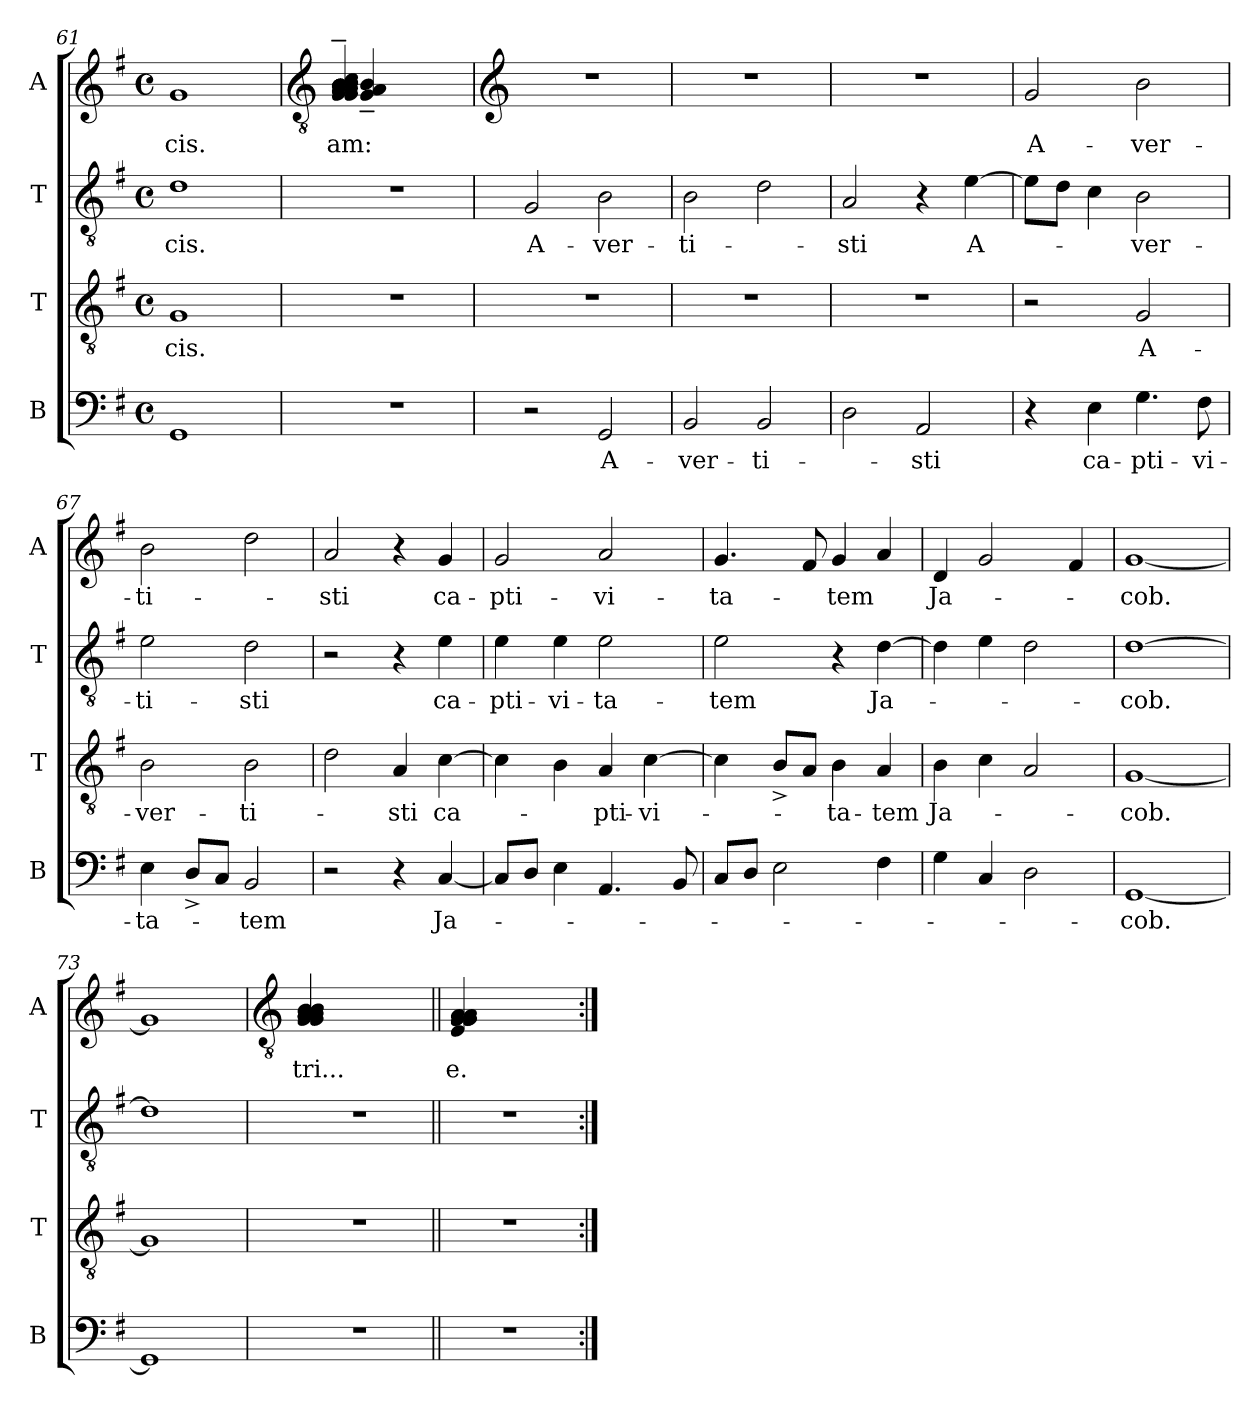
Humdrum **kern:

**kern	**text	**kern	**text	**kern	**text	**kern	**text
*part4	*part4	*part3	*part3	*part2	*part2	*part1	*part1
*staff4	*staff4	*staff3	*staff3	*staff2	*staff2	*staff1	*staff1
*I"B	*	*I"T	*	*I"T	*	*I"A	*
*I'B	*	*I'T	*	*I'T	*	*I'A	*
*clefF4	*	*clefGv2	*	*clefGv2	*	*clefG2	*
*k[f#]	*	*k[f#]	*	*k[f#]	*	*k[f#]	*
*G:	*	*G:	*	*G:	*	*G:	*
*M4/4	*	*M4/4	*	*M4/4	*	*M4/4	*
*met(c)	*	*met(c)	*	*met(c)	*	*met(c)	*
=61	=61	=61	=61	=61	=61	=61	=61
!	!	!	!LO:LY:b	!	!LO:LY:b	!	!LO:LY:b
1GG	.	1G	-cis.	1d	-cis.	1g	-cis.
!!LO:PB:g=z
=62	=62	=62	=62	=62	=62	=62	=62
*	*	*	*	*	*	*clefGv2	*
!	!	!	!	!	!	!	!LO:LY:b:rj
*	*	*	*	*	*	*^	*
!	!	!	!	!	!	!	!	!LO:LY:b:rj
1r	.	1r	.	1r	.	(<(4G/~< 4G/~< 4A/~< 4A/~< 4A/~< 4B/~< 4B/~< 4B/~< 4B/~< 4B/~< 4B/~< 4c/~<	4G/~< 4A/~< 4B/~<	-am:
.	.	.	.	.	.	2.ryy	2.ryy	.
*	*	*	*	*	*	*v	*v	*
!!LO:LB:g=z
=63	=63	=63	=63	=63	=63	=63	=63
*	*	*	*	*	*	*clefG2	*
*	*	*	*	*	*	*^	*
!	!	!	!	!	!LO:LY:b	!	!	!
*	*	*	*	*	*	*v	*v	*
2r	.	1r	.	2G/	A-	1r	.
!	!LO:LY:b	!	!	!	!LO:LY:b	!	!
2GG/	-A-	.	.	2B\	-ver-	.	.
=64	=64	=64	=64	=64	=64	=64	=64
!	!LO:LY:b	!	!	!	!LO:LY:b	!	!
2BB/	-ver-	1r	.	2B\	-ti-	1r	.
!	!LO:LY:b	!	!	!	!	!	!
2BB/	-ti-	.	.	2d\	.	.	.
=65	=65	=65	=65	=65	=65	=65	=65
!	!	!	!	!	!LO:LY:b	!	!
2D\	.	1r	.	2A/	-sti	1r	.
!	!LO:LY:b	!	!	!	!	!	!
2AA/	-sti	.	.	4r	.	.	.
!	!	!	!	!	!LO:LY:b	!	!
.	.	.	.	[>4e\	A-	.	.
=66	=66	=66	=66	=66	=66	=66	=66
!	!	!	!	!	!	!	!LO:LY:b
4r	.	2r	.	8e\L]	.	2g/	A-
.	.	.	.	8d\J	.	.	.
!	!LO:LY:b	!	!	!	!	!	!
4E\	ca-	.	.	4c\	.	.	.
!	!LO:LY:b	!	!LO:LY:b	!	!LO:LY:b	!	!LO:LY:b
4.G\	-pti-	2G/	A-	2B\	-ver-	2b\	-ver-
!	!LO:LY:b	!	!	!	!	!	!
8F#\	-vi-	.	.	.	.	.	.
=67	=67	=67	=67	=67	=67	=67	=67
!	!LO:LY:b	!	!LO:LY:b	!	!LO:LY:b	!	!LO:LY:b
4E\	-ta-	2B\	-ver-	2e\	-ti-	2b\	-ti-
8D^</L	.	.	.	.	.	.	.
8C/J	.	.	.	.	.	.	.
!	!LO:LY:b	!	!LO:LY:b	!	!LO:LY:b	!	!
2BB/	-tem	2B\	-ti-	2d\	-sti	2dd\	.
!!LO:LB:g=z
=68	=68	=68	=68	=68	=68	=68	=68
!	!	!	!	!	!	!	!LO:LY:b
2r	.	2d\	.	2r	.	2a/	-sti
!	!	!	!LO:LY:b	!	!	!	!
4r	.	4A/	-sti	4r	.	4r	.
!	!LO:LY:b	!	!LO:LY:b	!	!LO:LY:b	!	!LO:LY:b
[<4C/	Ja-	[>4c\	ca-	4e\	ca-	4g/	ca-
=69	=69	=69	=69	=69	=69	=69	=69
!	!	!	!	!	!LO:LY:b	!	!LO:LY:b
8C/L]	.	4c\]	.	4e\	-pti-	2g/	-pti-
8D/J	.	.	.	.	.	.	.
!	!	!	!	!	!LO:LY:b	!	!
4E\	.	4B\	.	4e\	-vi-	.	.
!	!	!	!LO:LY:b	!	!LO:LY:b	!	!LO:LY:b
4.AA/	.	4A/	-pti-	2e\	-ta-	2a/	-vi-
!	!	!	!LO:LY:b	!	!	!	!
.	.	[>4c\	-vi-	.	.	.	.
8BB/	.	.	.	.	.	.	.
=70	=70	=70	=70	=70	=70	=70	=70
!	!	!	!	!	!LO:LY:b	!	!LO:LY:b
8C/L	.	4c\]	.	2e\	-tem	4.g/	-ta-
8D/J	.	.	.	.	.	.	.
2E\	.	8B^</L	.	.	.	.	.
.	.	8A/J	.	.	.	8f#/	.
!	!	!	!LO:LY:b	!	!	!	!LO:LY:b
.	.	4B\	-ta-	4r	.	4g/	-tem
!	!	!	!LO:LY:b	!	!LO:LY:b	!	!
4F#\	.	4A/	-tem	[>4d\	Ja-	4a/	.
=71	=71	=71	=71	=71	=71	=71	=71
!	!	!	!LO:LY:b	!	!	!	!LO:LY:b
4G\	.	4B\	Ja-	4d\]	.	4d/	Ja-
4C/	.	4c\	.	4e\	.	2g/	.
2D\	.	2A/	.	2d\	.	.	.
.	.	.	.	.	.	4f#/	.
=72	=72	=72	=72	=72	=72	=72	=72
!	!LO:LY:b	!	!LO:LY:b	!	!LO:LY:b	!	!LO:LY:b
[<1GG	-cob.	[<1G	-cob.	[>1d	-cob.	[<1g	-cob.
=73	=73	=73	=73	=73	=73	=73	=73
1GG]	.	1G]	.	1d]	.	1g]	.
!!LO:LB:g=z
=74	=74	=74	=74	=74	=74	=74	=74
*	*	*	*	*	*	*clefGv2	*
!	!	!	!	!	!	!	!LO:LY:b
1r	.	1r	.	1r	.	(4G/ 4G/ 4A/ 4A/ 4A/ 4B/ 4B/ 4B/	-tri...
.	.	.	.	.	.	2.ryy	.
=75||	=75||	=75||	=75||	=75||	=75||	=75||	=75||
!	!	!	!	!	!	!	!LO:LY:b
1r	.	1r	.	1r	.	(4E/ 4G/ 4G/ 4G/ 4G/ 4A/ 4A/	e.
.	.	.	.	.	.	2.ryy	.
=:|!	=:|!	=:|!	=:|!	=:|!	=:|!	=:|!	=:|!
*-	*-	*-	*-	*-	*-	*-	*-
